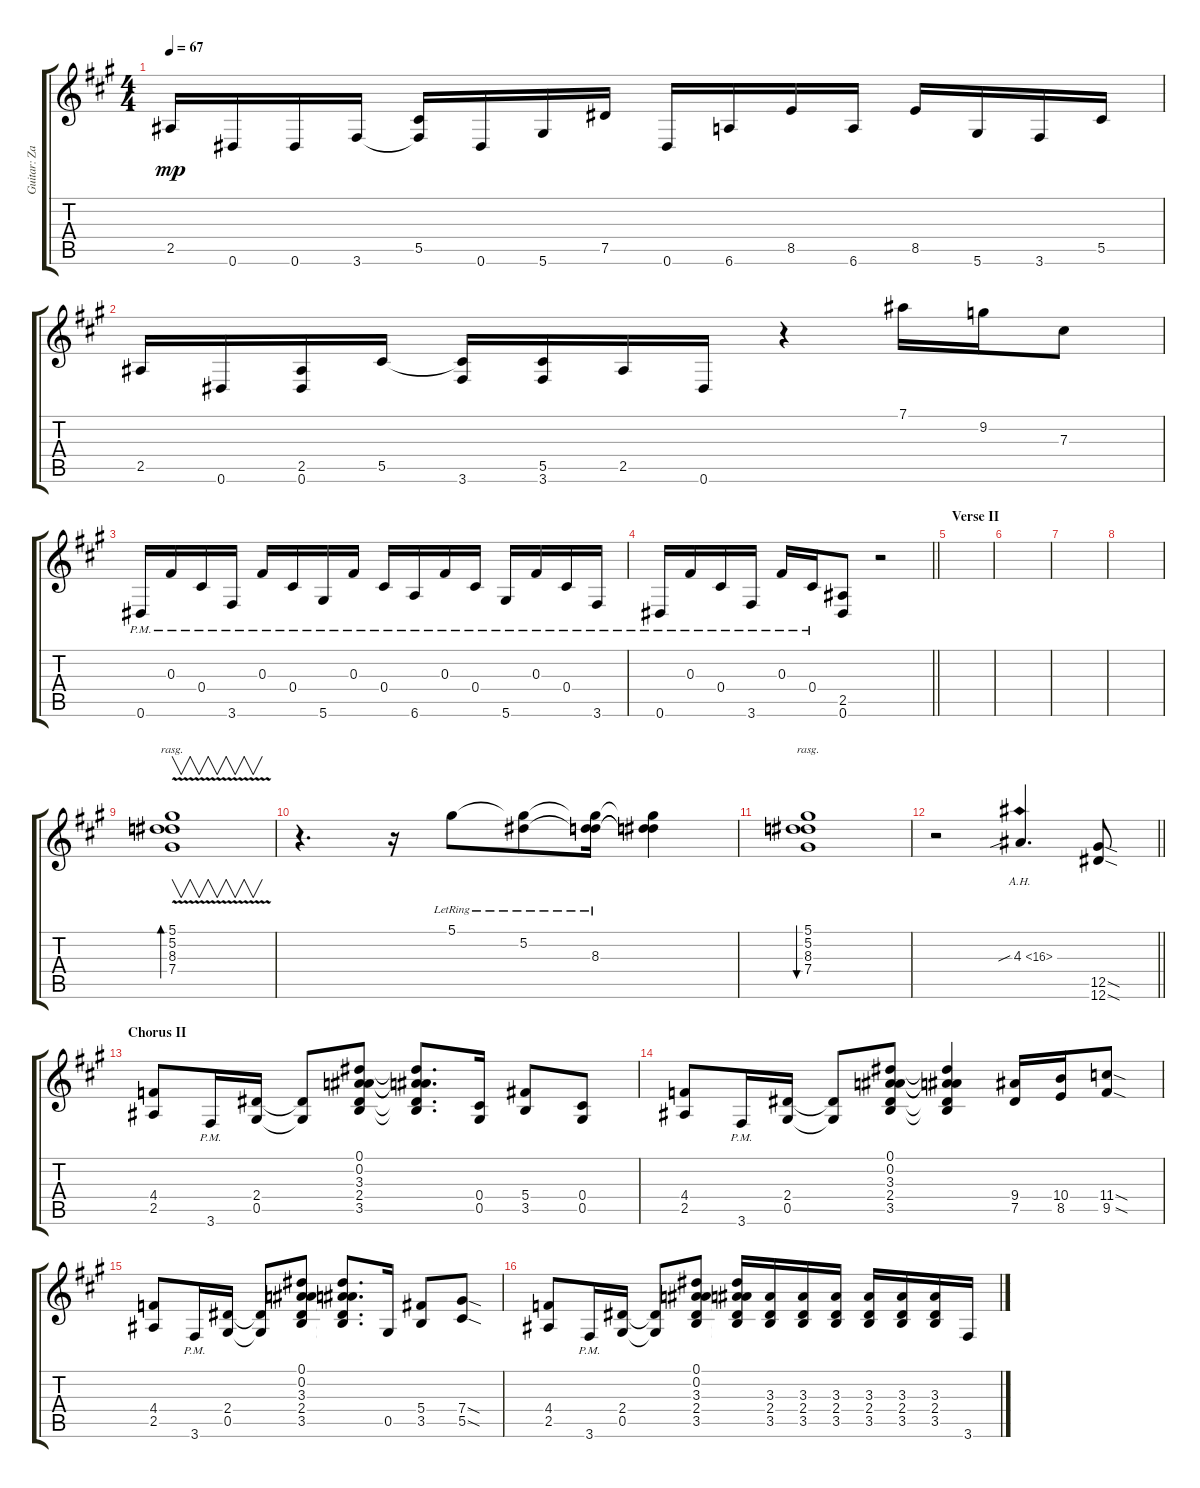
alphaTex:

\track ("Guitar: Zakk" "Guitar: Za") {instrument electricguitarclean}
\staff {score tabs}
\tuning (Eb4 Bb3 Gb3 Db3 Ab2 Eb2) {hide}
\ts (4 4)
\tempo 67
\clef g2
\ks a
2.5.16{dy mp} 0.6.16 0.6.16 3.6.16 (5.5 3.6{t}).16 0.6.16 5.6.16 7.5.16 0.6.16 6.6.16 8.5.16 6.6.16 8.5.16 5.6.16 3.6.16 5.5.16 |
2.5.16 0.6.16 (2.5 0.6).16 5.5.16 (5.5{t} 3.6).16 (5.5 3.6).16 2.5.16 0.6.16 r.4 7.1.16 9.2.16 7.3.8 |
0.6{pm}.16 0.3{pm}.16 0.4{pm}.16 3.6{pm}.16 0.3{pm}.16 0.4{pm}.16 5.6{pm}.16 0.3{pm}.16 0.4{pm}.16 6.6{pm}.16 0.3{pm}.16 0.4{pm}.16 5.6{pm}.16 0.3{pm}.16 0.4{pm}.16 3.6{pm}.16 |
\barLineRight lightlight
0.6{pm}.16 0.3{pm}.16 0.4{pm}.16 3.6{pm}.16 0.3{pm}.16 0.4{pm}.16 (2.5 0.6).8 r.2 |
\section ("" "Verse II")
|
|
|
|
(5.1 5.2 8.3{v} 7.4).1{v bd 120 rasg ii} |
r.4{d} r.16 5.1{lr}.8{beam merge} (5.1{t} 5.2{lr}).8 (5.1{t} 5.2{t} 8.3{lr}).16 (5.1{t} 5.2{t} 8.3{t}).4 |
(5.1 5.2 8.3 7.4).1{bu 120 rasg ii} |
\barLineRight lightlight
r.2 4.3{ah 12 sib}.4{d} (12.5{sod} 12.6{sod}).8 |
\section ("" "Chorus II")
(4.4 2.5).8 3.6{pm}.16 (2.4 0.5).16 (2.4{t} 0.5{t}).8 (0.1 0.2 3.3 2.4 3.5).8 (0.1{t} 0.2{t} 3.3{t} 2.4{t} 3.5{t}).8{d} (0.4 0.5).16 (5.4 3.5).8 (0.4 0.5).8 |
(4.4 2.5).8 3.6{pm}.16 (2.4 0.5).16 (2.4{t} 0.5{t}).8 (0.1 0.2 3.3 2.4 3.5).8 (0.1{t} 0.2{t} 3.3{t} 2.4{t} 3.5{t}).4 (9.4 7.5).16 (10.4 8.5).16 (11.4{sod} 9.5{sod}).8 |
(4.4 2.5).8 3.6{pm}.16 (2.4 0.5).16 (2.4{t} 0.5{t}).8 (0.1 0.2 3.3 2.4 3.5).8 (0.1{t} 0.2{t} 3.3{t} 2.4{t} 3.5{t}).8{d} 0.5.16 (5.4 3.5).8 (7.4{sod} 5.5{sod}).8 |
(4.4 2.5).8 3.6{pm}.16 (2.4 0.5).16 (2.4{t} 0.5{t}).8 (0.1 0.2 3.3 2.4 3.5).8 (0.1{t} 0.2{t} 3.3{t} 2.4{t} 3.5{t}).16 (3.3 2.4 3.5).16 (3.3 2.4 3.5).16 (3.3 2.4 3.5).16 (3.3 2.4 3.5).16 (3.3 2.4 3.5).16 (3.3 2.4 3.5).16 3.6.16
